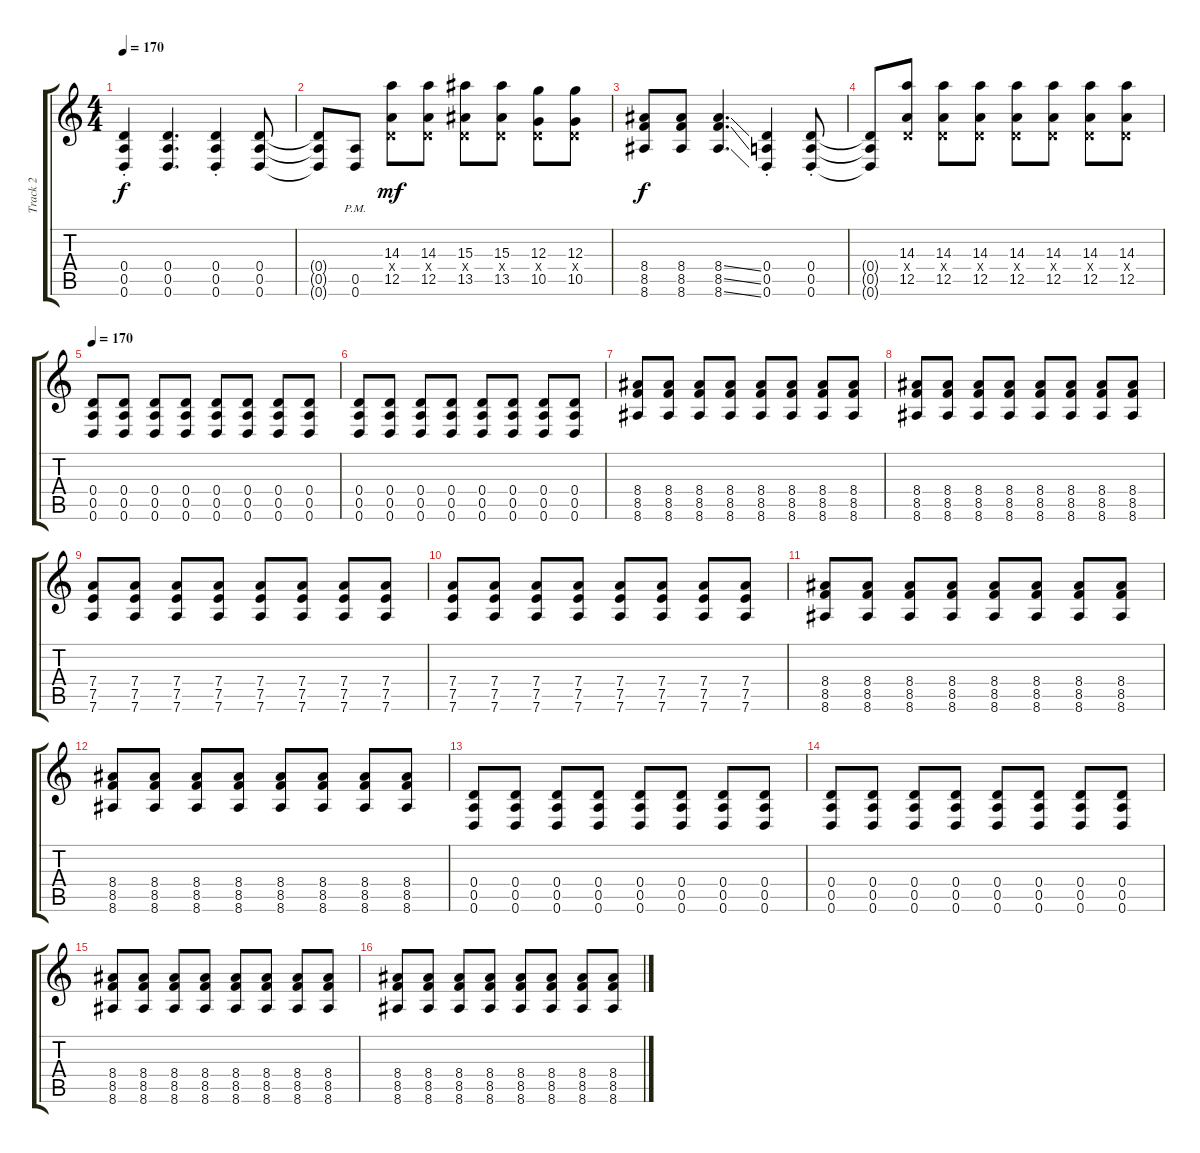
\track ("Track 2" "Track 2") {instrument distortionguitar}
\staff {score tabs}
\tuning (E4 B3 G3 D3 A2 D2) {hide}
\ts (4 4)
\tempo 170
\clef g2
\ks c
(0.4{st} 0.5{st} 0.6{st}).4{dy f} (0.4 0.5 0.6).4{d} (0.4{st} 0.5{st} 0.6{st}).4 (0.4 0.5 0.6).8 |
(0.4{t} 0.5{t} 0.6{t}).8 (0.5{pm} 0.6{pm}).8 (14.3 0.4{x} 12.5).8{dy mf} (14.3 0.4{x} 12.5).8 (15.3 0.4{x} 13.5).8 (15.3 0.4{x} 13.5).8 (12.3 0.4{x} 10.5).8 (12.3 0.4{x} 10.5).8 |
(8.4 8.5 8.6).8{dy f} (8.4 8.5 8.6).8 (8.4{ss} 8.5{ss} 8.6{ss}).4{d} (0.4{st} 0.5{st} 0.6{st}).4 (0.4{st} 0.5{st} 0.6{st}).8 |
(0.4{t} 0.5{t} 0.6{t}).8 (14.3 0.4{x} 12.5).8 (14.3 0.4{x} 12.5).8 (14.3 0.4{x} 12.5).8 (14.3 0.4{x} 12.5).8 (14.3 0.4{x} 12.5).8 (14.3 0.4{x} 12.5).8 (14.3 0.4{x} 12.5).8 |
\tempo 170
(0.4 0.5 0.6).8 (0.4 0.5 0.6).8 (0.4 0.5 0.6).8 (0.4 0.5 0.6).8 (0.4 0.5 0.6).8 (0.4 0.5 0.6).8 (0.4 0.5 0.6).8 (0.4 0.5 0.6).8 |
(0.4 0.5 0.6).8 (0.4 0.5 0.6).8 (0.4 0.5 0.6).8 (0.4 0.5 0.6).8 (0.4 0.5 0.6).8 (0.4 0.5 0.6).8 (0.4 0.5 0.6).8 (0.4 0.5 0.6).8 |
(8.4 8.5 8.6).8 (8.4 8.5 8.6).8 (8.4 8.5 8.6).8 (8.4 8.5 8.6).8 (8.4 8.5 8.6).8 (8.4 8.5 8.6).8 (8.4 8.5 8.6).8 (8.4 8.5 8.6).8 |
(8.4 8.5 8.6).8 (8.4 8.5 8.6).8 (8.4 8.5 8.6).8 (8.4 8.5 8.6).8 (8.4 8.5 8.6).8 (8.4 8.5 8.6).8 (8.4 8.5 8.6).8 (8.4 8.5 8.6).8 |
(7.4 7.5 7.6).8 (7.4 7.5 7.6).8 (7.4 7.5 7.6).8 (7.4 7.5 7.6).8 (7.4 7.5 7.6).8 (7.4 7.5 7.6).8 (7.4 7.5 7.6).8 (7.4 7.5 7.6).8 |
(7.4 7.5 7.6).8 (7.4 7.5 7.6).8 (7.4 7.5 7.6).8 (7.4 7.5 7.6).8 (7.4 7.5 7.6).8 (7.4 7.5 7.6).8 (7.4 7.5 7.6).8 (7.4 7.5 7.6).8 |
(8.4 8.5 8.6).8 (8.4 8.5 8.6).8 (8.4 8.5 8.6).8 (8.4 8.5 8.6).8 (8.4 8.5 8.6).8 (8.4 8.5 8.6).8 (8.4 8.5 8.6).8 (8.4 8.5 8.6).8 |
(8.4 8.5 8.6).8 (8.4 8.5 8.6).8 (8.4 8.5 8.6).8 (8.4 8.5 8.6).8 (8.4 8.5 8.6).8 (8.4 8.5 8.6).8 (8.4 8.5 8.6).8 (8.4 8.5 8.6).8 |
(0.4 0.5 0.6).8 (0.4 0.5 0.6).8 (0.4 0.5 0.6).8 (0.4 0.5 0.6).8 (0.4 0.5 0.6).8 (0.4 0.5 0.6).8 (0.4 0.5 0.6).8 (0.4 0.5 0.6).8 |
(0.4 0.5 0.6).8 (0.4 0.5 0.6).8 (0.4 0.5 0.6).8 (0.4 0.5 0.6).8 (0.4 0.5 0.6).8 (0.4 0.5 0.6).8 (0.4 0.5 0.6).8 (0.4 0.5 0.6).8 |
(8.4 8.5 8.6).8 (8.4 8.5 8.6).8 (8.4 8.5 8.6).8 (8.4 8.5 8.6).8 (8.4 8.5 8.6).8 (8.4 8.5 8.6).8 (8.4 8.5 8.6).8 (8.4 8.5 8.6).8 |
(8.4 8.5 8.6).8 (8.4 8.5 8.6).8 (8.4 8.5 8.6).8 (8.4 8.5 8.6).8 (8.4 8.5 8.6).8 (8.4 8.5 8.6).8 (8.4 8.5 8.6).8 (8.4 8.5 8.6).8
